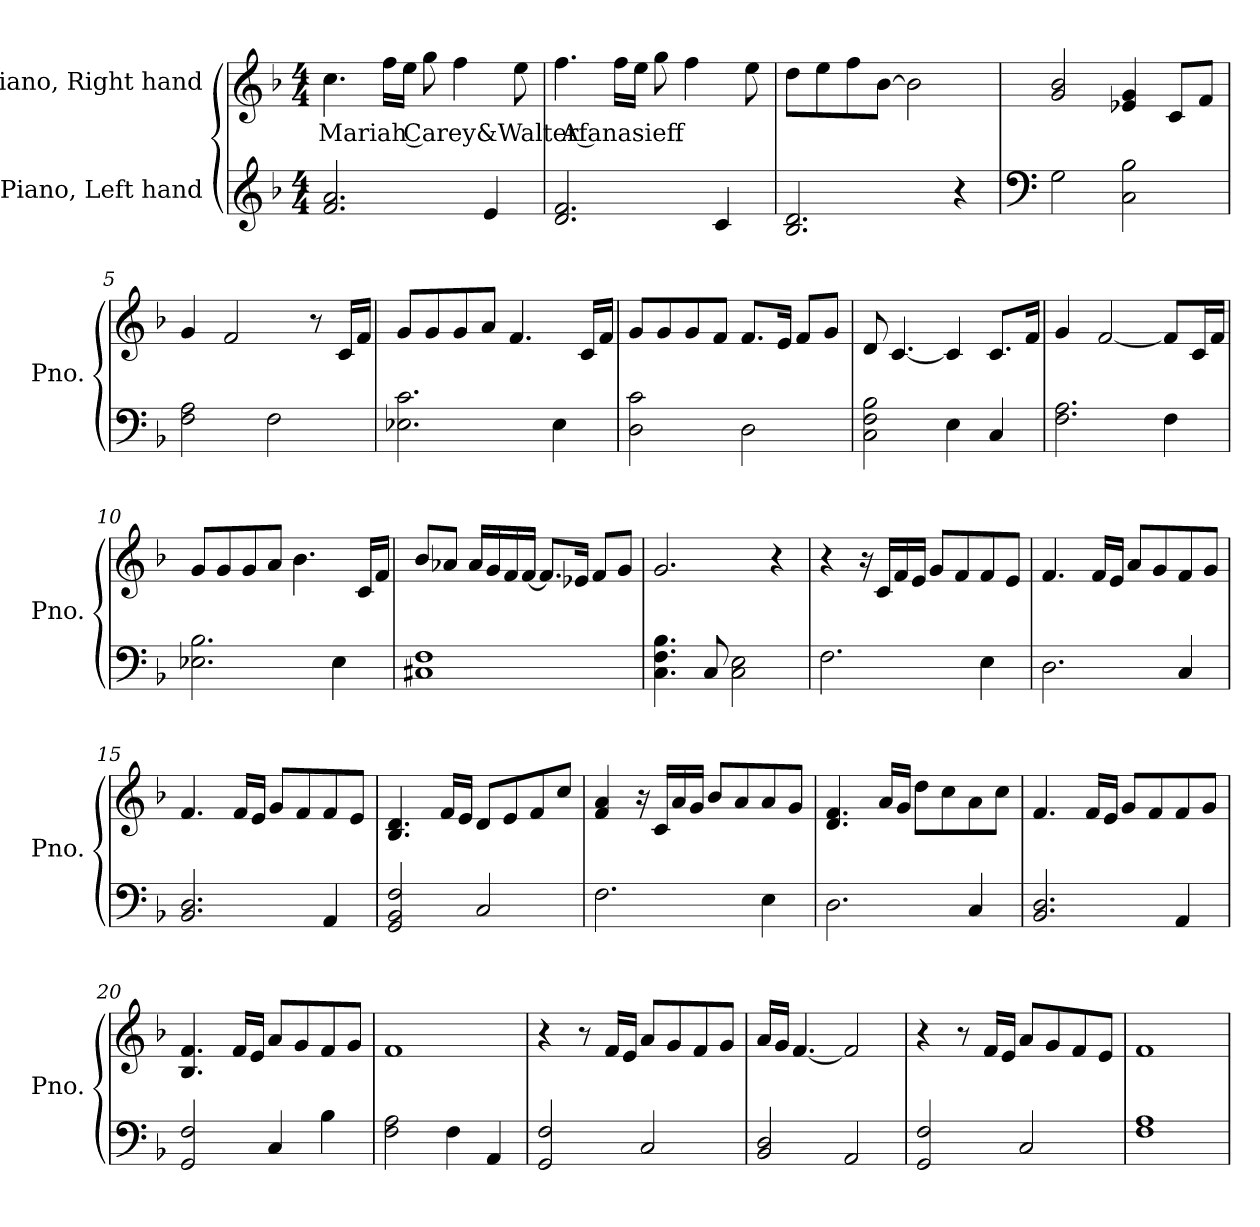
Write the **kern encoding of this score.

**kern	**kern	**text
*part2	*part1	*part1
*staff2	*staff1	*staff1
*I"Piano, Left hand	*I"Piano, Right hand	*
*I'Pno.	*I'Pno.	*
*clefG2	*clefG2	*
*k[b-]	*k[b-]	*
*M4/4	*M4/4	*
*MM80	*MM80	*
=1	=1	=1
!	!	!LO:LY:b
2.f/ 2.a/	4.cc\	Mariah Carey&Walter Afanasieff
.	16ff\LL	.
.	16ee\JJ	.
.	8gg\	.
.	4ff\	.
4e/	.	.
.	8ee\	.
=2	=2	=2
2.d/ 2.f/	4.ff\	.
.	16ff\LL	.
.	16ee\JJ	.
.	8gg\	.
.	4ff\	.
4c/	.	.
.	8ee\	.
=3	=3	=3
2.B-/ 2.d/	8dd\L	.
.	8ee\	.
.	8ff\	.
.	[8b-\J	.
.	2b-\]	.
4r	.	.
!!LO:LB:g=z
=4	=4	=4
*clefF4	*	*
2G\	2g/ 2b-/	.
2C\ 2B-\	4e-X/ 4g/	.
.	8c/L	.
.	8f/J	.
=5	=5	=5
2F\ 2A\	4g/	.
.	2f/	.
2F\	.	.
.	8r	.
.	16c/LL	.
.	16f/JJ	.
=6	=6	=6
2.E-X\ 2.c\	8g/L	.
.	8g/	.
.	8g/	.
.	8a/J	.
.	4.f/	.
4E-\	.	.
.	16c/LL	.
.	16f/JJ	.
=7	=7	=7
2D\ 2c\	8g/L	.
.	8g/	.
.	8g/	.
.	8f/J	.
2D\	8.f/L	.
.	16e/Jk	.
.	8f/L	.
.	8g/J	.
=8	=8	=8
2C\ 2F\ 2B-\	8d/	.
.	[4.c/	.
4E\	4c/]	.
4C/	8.c/L	.
.	16f/Jk	.
=9	=9	=9
2.F\ 2.A\	4g/	.
.	[2f/	.
4F\	8f/L]	.
.	16c/L	.
.	16f/JJ	.
!!LO:LB:g=z
=10	=10	=10
2.E-X\ 2.B-\	8g/L	.
.	8g/	.
.	8g/	.
.	8a/J	.
.	4.b-\	.
4E-\	.	.
.	16c/LL	.
.	16f/JJ	.
=11	=11	=11
1C#X 1F	8b-/L	.
.	8a-X/J	.
.	16a-/LL	.
.	16g/	.
.	16f/	.
.	[16f/JJ	.
.	8.f/L]	.
.	16e-X/Jk	.
.	8f/L	.
.	8g/J	.
=12	=12	=12
4.C\ 4.F\ 4.B-\	2.g/	.
8C/	.	.
2C\ 2E\	.	.
.	4r	.
=13	=13	=13
2.F\	4r	.
.	16r	.
.	16c/LL	.
.	16f/	.
.	16e/JJ	.
.	8g/L	.
.	8f/	.
4E\	8f/	.
.	8e/J	.
=14	=14	=14
2.D\	4.f/	.
.	16f/LL	.
.	16e/JJ	.
.	8a/L	.
.	8g/	.
4C/	8f/	.
.	8g/J	.
!!LO:LB:g=z
=15	=15	=15
2.BB-/ 2.D/	4.f/	.
.	16f/LL	.
.	16e/JJ	.
.	8g/L	.
.	8f/	.
4AA/	8f/	.
.	8e/J	.
=16	=16	=16
2GG/ 2BB-/ 2F/	4.B-/ 4.d/	.
.	16f/LL	.
.	16e/JJ	.
2C/	8d/L	.
.	8e/	.
.	8f/	.
.	8cc/J	.
=17	=17	=17
2.F\	4f/ 4a/	.
.	16r	.
.	16c/LL	.
.	16a/	.
.	16g/JJ	.
.	8b-/L	.
.	8a/	.
4E\	8a/	.
.	8g/J	.
=18	=18	=18
2.D\	4.d/ 4.f/	.
.	16a/LL	.
.	16g/JJ	.
.	8dd\L	.
.	8cc\	.
4C/	8a\	.
.	8cc\J	.
=19	=19	=19
2.BB-/ 2.D/	4.f/	.
.	16f/LL	.
.	16e/JJ	.
.	8g/L	.
.	8f/	.
4AA/	8f/	.
.	8g/J	.
!!LO:LB:g=z
=20	=20	=20
2GG/ 2F/	4.B-/ 4.f/	.
.	16f/LL	.
.	16e/JJ	.
4C/	8a/L	.
.	8g/	.
4B-\	8f/	.
.	8g/J	.
=21	=21	=21
2F\ 2A\	1f	.
4F\	.	.
4AA/	.	.
=22	=22	=22
2GG/ 2F/	4r	.
.	8r	.
.	16f/LL	.
.	16e/JJ	.
2C/	8a/L	.
.	8g/	.
.	8f/	.
.	8g/J	.
=23	=23	=23
2BB-/ 2D/	16a/LL	.
.	16g/JJ	.
.	[4.f/	.
2AA/	2f/]	.
=24	=24	=24
2GG/ 2F/	4r	.
.	8r	.
.	16f/LL	.
.	16e/JJ	.
2C/	8a/L	.
.	8g/	.
.	8f/	.
.	8e/J	.
=25	=25	=25
1F 1A	1f	.
=	=	=
*-	*-	*-
